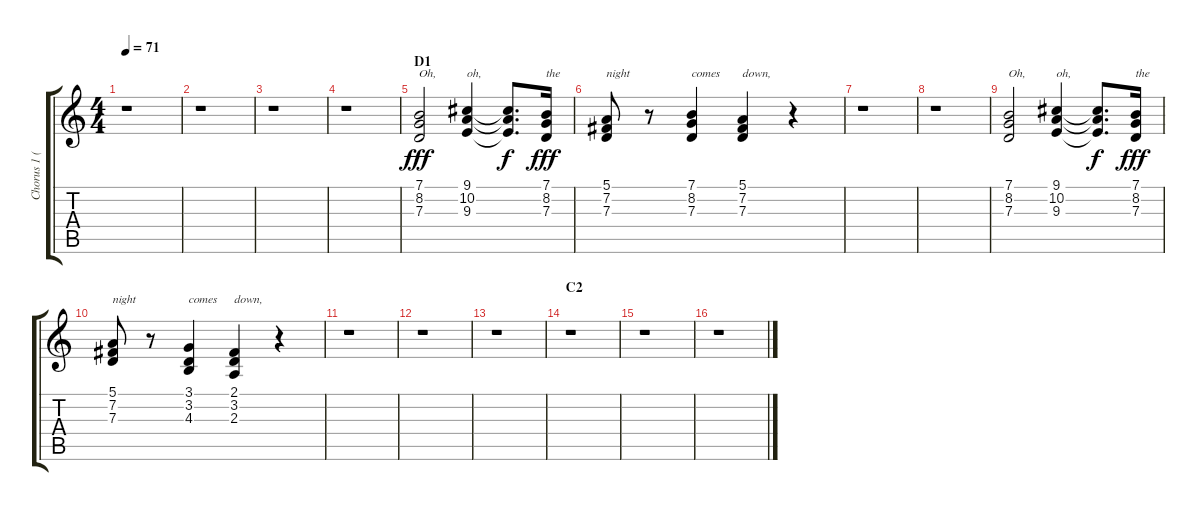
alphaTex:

\track ("Chorus 1 (Left)" "Chorus 1 (") {instrument synthvoice}
\staff {score tabs}
\tuning (E4 B3 G3 D3 A2 E2) {hide}
\ts (4 4)
\tempo 71
\clef g2
\ks c
r.1{dy fff} |
r.1 |
r.1 |
r.1 |
\section ("" "D1")
(7.1 8.2 7.3).2{txt "Oh,"} (9.1 10.2 9.3).4{txt "oh,"} (9.1{t} 10.2{t} 9.3{t}).8{d dy f} (7.1 8.2 7.3).16{txt "the" dy fff} |
(5.1 7.2 7.3).8{txt "night"} r.8 (7.1 8.2 7.3).4{txt "comes"} (5.1 7.2 7.3).4{txt "down,"} r.4 |
r.1 |
r.1 |
(7.1 8.2 7.3).2{txt "Oh,"} (9.1 10.2 9.3).4{txt "oh,"} (9.1{t} 10.2{t} 9.3{t}).8{d dy f} (7.1 8.2 7.3).16{txt "the" dy fff} |
(5.1 7.2 7.3).8{txt "night"} r.8 (3.1 3.2 4.3).4{txt "comes"} (2.1 3.2 2.3).4{txt "down,"} r.4 |
r.1 |
r.1 |
r.1 |
\section ("" "C2")
r.1 |
r.1 |
r.1
